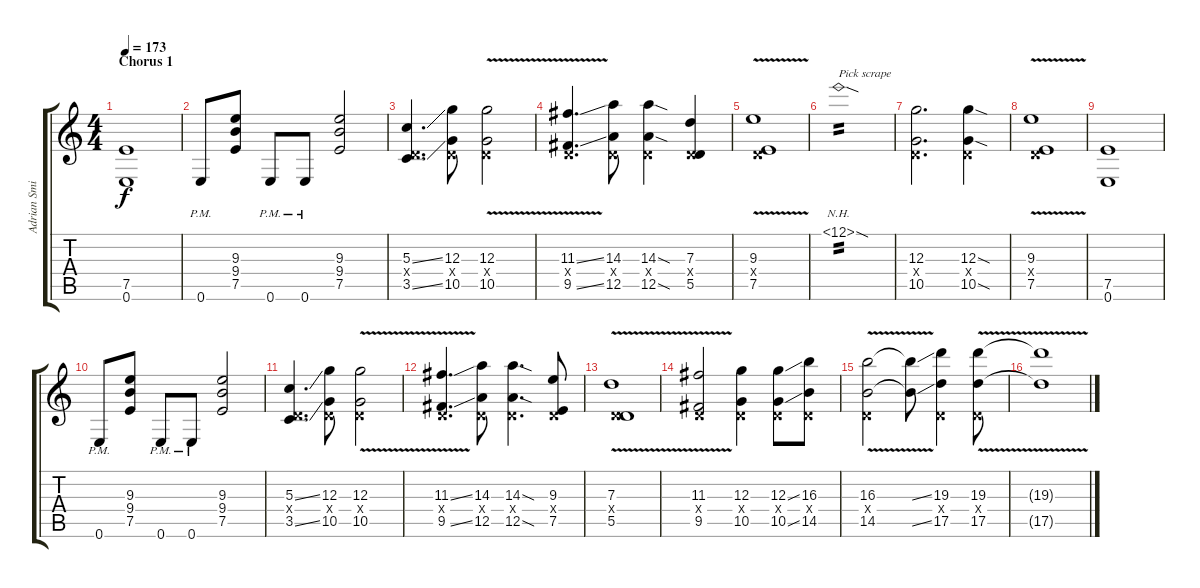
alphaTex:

\track ("Adrian Smith" "Adrian Smi") {instrument overdrivenguitar}
\staff {score tabs}
\tuning (E4 B3 G3 D3 A2 E2) {hide}
\ts (4 4)
\section ("" "Chorus 1")
\tempo 173
\clef g2
\ks c
(7.5 0.6).1{dy f} |
0.6{pm}.8 (9.3 9.4 7.5).8 0.6{pm}.8 0.6{pm}.8 (9.3 9.4 7.5).2 |
(5.3{ss} 0.4{x} 3.5{ss}).4{d} (12.3 0.4{x} 10.5).8 (12.3{v} 0.4{x} 10.5{v}).2 |
(11.3{v ss} 0.4{x} 9.5{v ss}).4{d} (14.3 0.4{x} 12.5).8 (14.3{sod} 0.4{x} 12.5{sod}).4 (7.3 0.4{x} 5.5).4 |
(9.3{v} 0.4{x} 7.5{v}).1 |
12.1{nh sod}.1{txt "Pick scrape" tp 2} |
(12.3 0.4{x} 10.5).2{d} (12.3{sod} 0.4{x} 10.5{sod}).4 |
(9.3{v} 0.4{x} 7.5{v}).1 |
(7.5 0.6).1 |
0.6{pm}.8 (9.3 9.4 7.5).8 0.6{pm}.8 0.6{pm}.8 (9.3 9.4 7.5).2 |
(5.3{ss} 0.4{x} 3.5{ss}).4{d} (12.3 0.4{x} 10.5).8 (12.3{v} 0.4{x} 10.5{v}).2 |
(11.3{v ss} 0.4{x} 9.5{v ss}).4{d} (14.3 0.4{x} 12.5).8 (14.3{sod} 0.4{x} 12.5{sod}).4{d} (9.3 0.4{x} 7.5).8 |
(7.3{v} 0.4{x} 5.5{v}).1 |
(11.3{v} 0.4{x} 9.5{v}).2 (12.3 0.4{x} 10.5).4 (12.3{ss} 0.4{x} 10.5{ss}).8 (16.3 0.4{x} 14.5).8 |
(16.3{v} 0.4{x} 14.5{v}).2 (16.3{ss t} 14.5{ss t}).8 (19.3 0.4{x} 17.5).4 (19.3{v} 0.4{x} 17.5{v}).8 |
(19.3{t} 17.5{t}).1
